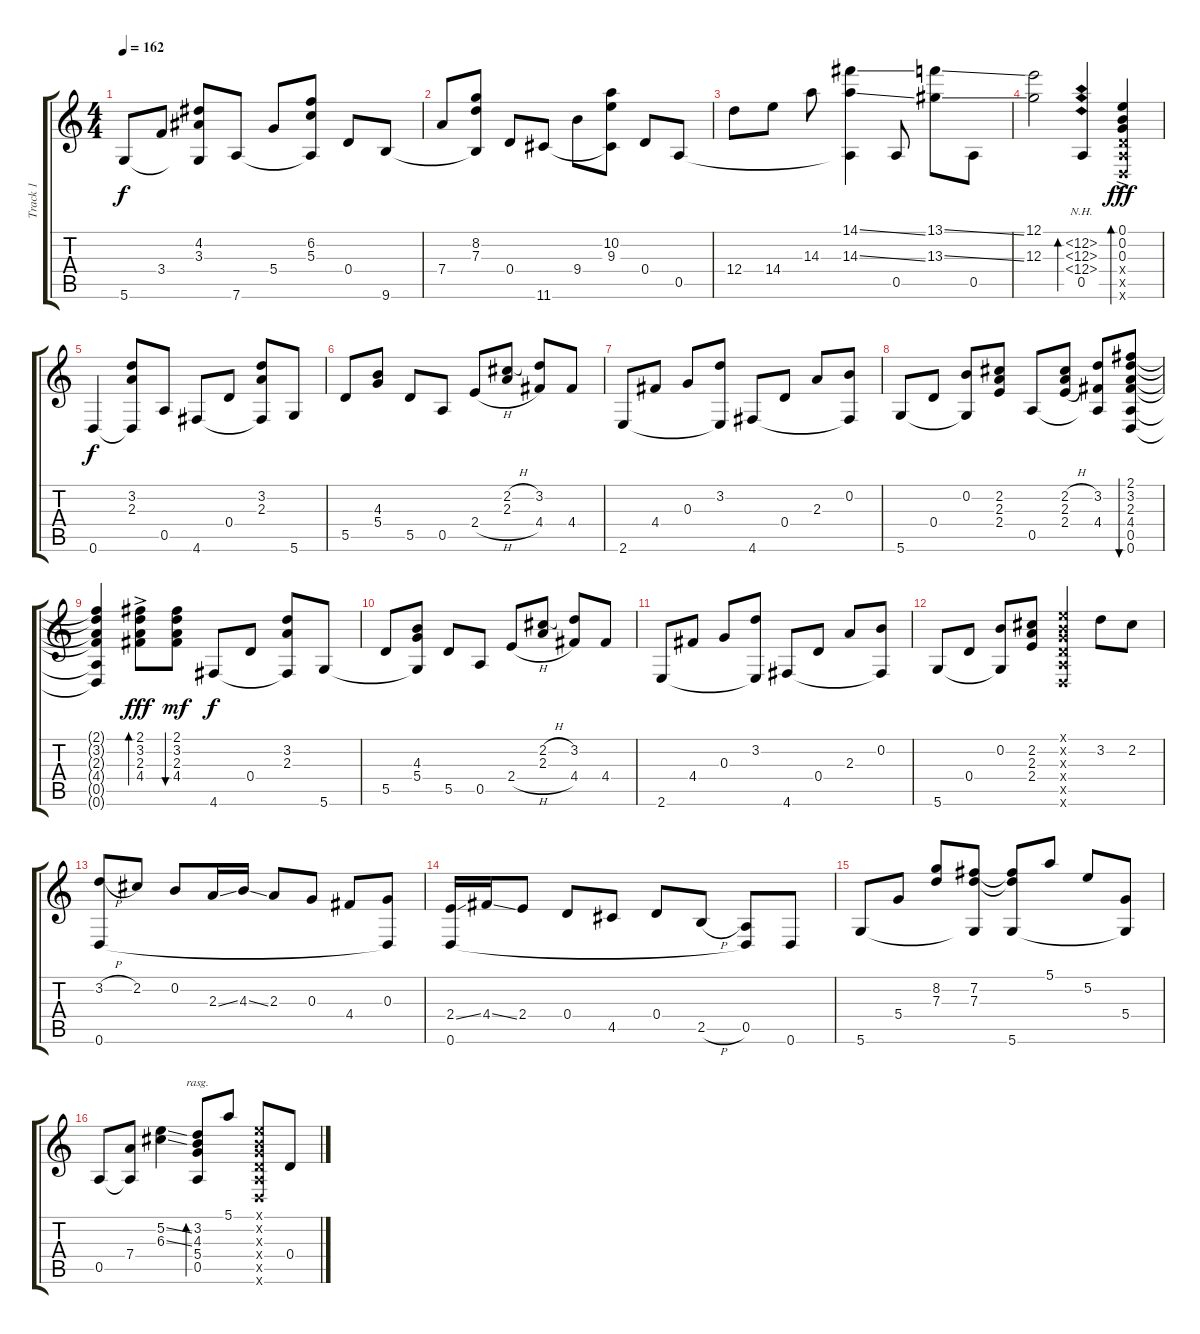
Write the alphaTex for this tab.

\track ("Track 1" "Track 1") {instrument acousticguitarsteel}
\staff {score tabs}
\tuning (E4 B3 G3 D3 A2 D2) {hide}
\ts (4 4)
\tempo 162
\clef g2
\ks c
5.6.8{dy f} 3.4.8 (4.2 3.3 5.6{t}).8 7.6.8 5.4.8 (6.2 5.3 7.6{t}).8 0.4.8 9.6.8 |
7.4.8 (8.2 7.3 9.6{t}).8 0.4.8 11.6.8 9.4.8 (10.2 9.3 11.6{t}).8 0.4.8 0.5.8 |
12.4.8 14.4.8 14.3.8 (14.1{ss} 14.3{ss} 0.5{t}).4 0.5.8 (13.1{ss} 13.3{ss}).8 0.5.8 |
(12.1 12.3).2 (12.2{nh} 12.3{nh} 12.4{nh} 0.5).4{bd 240} (0.1 0.2 0.3 0.4{x} 0.5{x} 0.6{ac x}).4{bd 30 dy fff} |
0.6.4{dy f} (3.2 2.3 0.6{t}).8 0.5.8 4.6.8 0.4.8 (3.2 2.3 4.6{t}).8 5.6.8 |
5.5.8 (4.3 5.4).8 5.5.8 0.5.8 2.4{h}.8 (2.2{h} 2.3).8 (3.2 4.4).8 4.4.8 |
2.6.8 4.4.8 0.3.8 (3.2 2.6{t}).8 4.6.8 0.4.8 2.3.8 (0.2 4.6{t}).8 |
5.6.8 0.4.8 (0.2 5.6{t}).8 (2.2 2.3 2.4).8 0.5.8 (2.2{h} 2.3 2.4{h}).8 (3.2 4.4 0.5{t}).8 (2.1 3.2 2.3 4.4 0.5 0.6).8{bu 480} |
(2.1{t} 3.2{t} 2.3{t} 4.4{t} 0.5{t} 0.6{t}).4 (2.1{ac} 3.2 2.3 4.4).8{bd 60 dy fff} (2.1 3.2 2.3 4.4).8{bu 60 dy mf} 4.6.8{dy f} 0.4.8 (3.2 2.3 4.6{t}).8 5.6.8 |
5.5.8 (4.3 5.4 5.6{t}).8 5.5.8 0.5.8 2.4{h}.8 (2.2{h} 2.3).8 (3.2 4.4).8 4.4.8 |
2.6.8 4.4.8 0.3.8 (3.2 2.6{t}).8 4.6.8 0.4.8 2.3.8 (0.2 4.6{t}).8 |
5.6.8 0.4.8 (0.2 5.6{t}).8 (2.2 2.3 2.4).8 (0.1{x} 0.2{x} 0.3{x} 0.4{x} 0.5{x} 0.6{x}).4 3.2.8 2.2.8 |
(3.2{h} 0.6).8 2.2.8 0.2.8 2.3{ss}.16 4.3{ss}.16 2.3.8 0.3.8 4.4.8 (0.3 0.6{t}).8 |
(2.4{ss} 0.6).16 4.4{ss}.16 2.4.8 0.4.8 4.5.8 0.4.8 2.5{h}.8 (0.5 0.6{t}).8 0.6.8 |
5.6.8 5.4.8 (8.2 7.3).8 (7.2 7.3 5.6{t}).8 (7.2{t} 7.3{t} 5.6).8 5.1.8 5.2.8 (5.4 5.6{t}).8 |
0.5.8 (7.4 0.5{t}).8 (5.2{ss} 6.3{ss}).4 (3.2 4.3 5.4 0.5).8{bd 480 rasg ii} 5.1.8 (0.1{x} 0.2{x} 0.3{x} 0.4{x} 0.5{x} 0.6{x}).8 0.4.8
